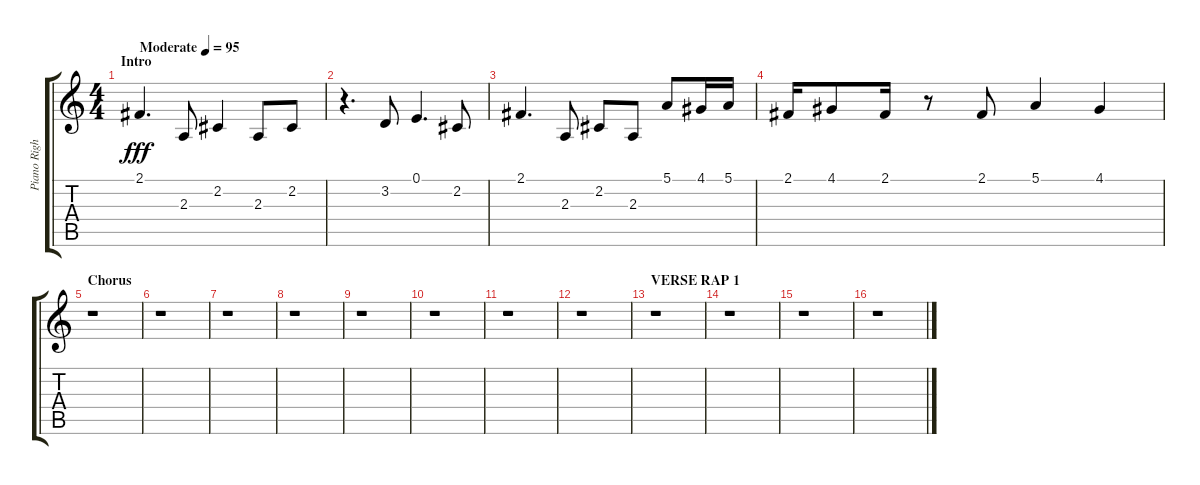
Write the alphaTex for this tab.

\track ("Piano Right Hand" "Piano Righ") {instrument brightacousticpiano}
\staff {score tabs}
\tuning (E4 B3 G3 D3 A2 E2) {hide}
\ts (4 4)
\section ("" "Intro")
\tempo (95 "Moderate")
\clef g2
\ks c
2.1.4{d dy fff instrument brightacousticpiano} 2.3.8 2.2.4 2.3.8 2.2.8 |
r.4{d} 3.2.8 0.1.4{d} 2.2.8 |
2.1.4{d} 2.3.8 2.2.8 2.3.8 5.1.8 4.1.16 5.1.16 |
2.1.16 4.1.8 2.1.16 r.8 2.1.8 5.1.4 4.1.4 |
\section ("" "Chorus")
r.1 |
r.1 |
r.1 |
r.1 |
r.1 |
r.1 |
r.1 |
r.1 |
\section ("" "VERSE RAP 1")
r.1 |
r.1 |
r.1 |
r.1
